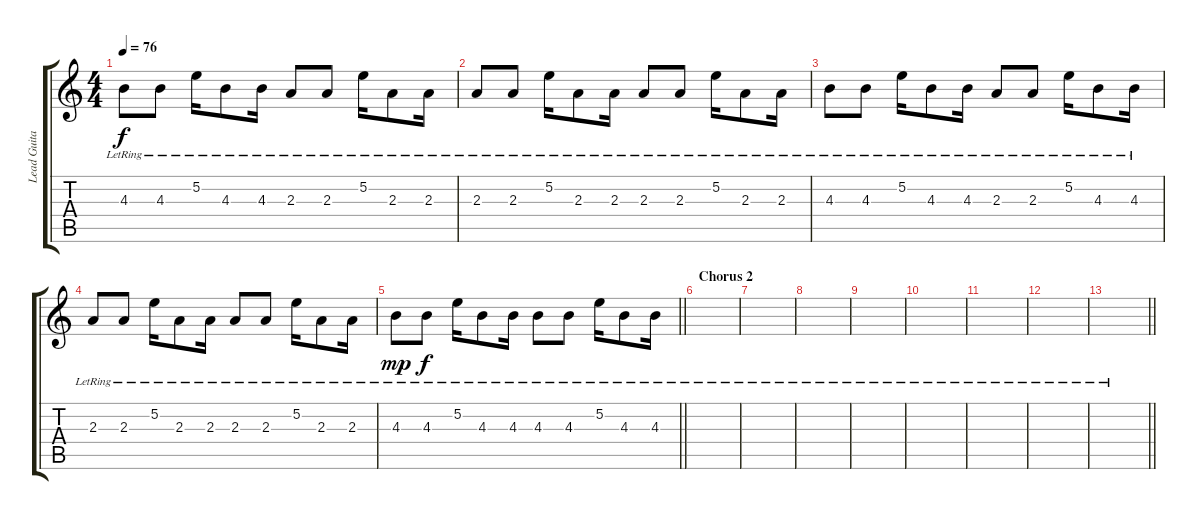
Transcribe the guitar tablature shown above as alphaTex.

\track ("Lead Guitar 2" "Lead Guita") {instrument distortionguitar}
\staff {score tabs}
\tuning (E4 B3 G3 D3 A2 E2) {hide}
\ts (4 4)
\tempo 76
\clef g2
\ks c
4.3{lr}.8{dy f} 4.3{lr}.8 5.2{lr}.16 4.3{lr}.8 4.3{lr}.16 2.3{lr}.8 2.3{lr}.8 5.2{lr}.16 2.3{lr}.8 2.3{lr}.16 |
2.3{lr}.8 2.3{lr}.8 5.2{lr}.16 2.3{lr}.8 2.3{lr}.16 2.3{lr}.8 2.3{lr}.8 5.2{lr}.16 2.3{lr}.8 2.3{lr}.16 |
4.3{lr}.8 4.3{lr}.8 5.2{lr}.16 4.3{lr}.8 4.3{lr}.16 2.3{lr}.8 2.3{lr}.8 5.2{lr}.16 4.3{lr}.8 4.3{lr}.16 |
2.3{lr}.8 2.3{lr}.8 5.2{lr}.16 2.3{lr}.8 2.3{lr}.16 2.3{lr}.8 2.3{lr}.8 5.2{lr}.16 2.3{lr}.8 2.3{lr}.16 |
\barLineRight lightlight
4.3{lr}.8{dy mp} 4.3{lr}.8{dy f} 5.2{lr}.16 4.3{lr}.8 4.3{lr}.16 4.3{lr}.8 4.3{lr}.8 5.2{lr}.16 4.3{lr}.8 4.3{lr}.16 |
\section ("" "Chorus 2")
|
|
|
|
|
|
|
\barLineRight lightlight
